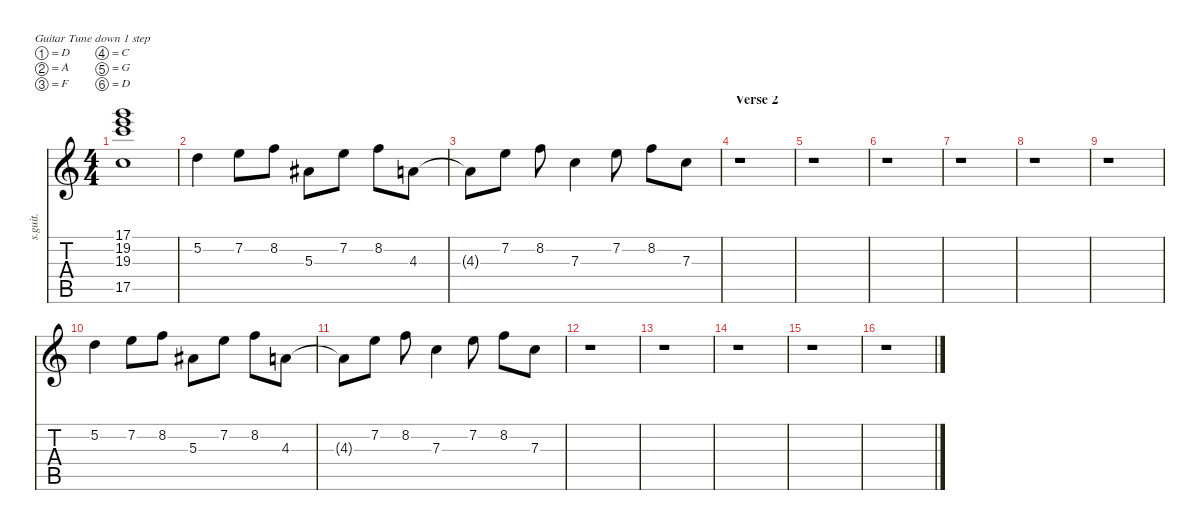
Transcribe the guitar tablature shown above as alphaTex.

\defaultSystemsLayout 4
\hideDynamics
\bracketExtendMode nobrackets
\track ("Wind" "s.guit.") {instrument churchorgan}
\staff {score tabs}
\tuning (D4 A3 F3 C3 G2 D2)
\displaytranspose 12
\ts (4 4)
\tempo (130 hide)
\clef g2
\ks c
(17.1{t} 19.2{t} 19.3{t} 17.5{t}).1{lyrics (0 "") lyrics (1 "") lyrics (2 "") lyrics (3 "") lyrics (4 "") dy p} |
5.2.4{lyrics (0 "") lyrics (1 "") lyrics (2 "") lyrics (3 "") lyrics (4 "") dy f} 7.2.8{lyrics (0 "") lyrics (1 "") lyrics (2 "") lyrics (3 "") lyrics (4 "")} 8.2.8{lyrics (0 "") lyrics (1 "") lyrics (2 "") lyrics (3 "") lyrics (4 "")} 5.3{acc #}.8{lyrics (0 "") lyrics (1 "") lyrics (2 "") lyrics (3 "") lyrics (4 "")} 7.2.8{lyrics (0 "") lyrics (1 "") lyrics (2 "") lyrics (3 "") lyrics (4 "")} 8.2.8{lyrics (0 "") lyrics (1 "") lyrics (2 "") lyrics (3 "") lyrics (4 "")} 4.3.8{lyrics (0 "") lyrics (1 "") lyrics (2 "") lyrics (3 "") lyrics (4 "")} |
4.3{t}.8{lyrics (0 "") lyrics (1 "") lyrics (2 "") lyrics (3 "") lyrics (4 "")} 7.2.8{lyrics (0 "") lyrics (1 "") lyrics (2 "") lyrics (3 "") lyrics (4 "")} 8.2.8{lyrics (0 "") lyrics (1 "") lyrics (2 "") lyrics (3 "") lyrics (4 "")} 7.3.4{lyrics (0 "") lyrics (1 "") lyrics (2 "") lyrics (3 "") lyrics (4 "")} 7.2.8{lyrics (0 "") lyrics (1 "") lyrics (2 "") lyrics (3 "") lyrics (4 "")} 8.2.8{lyrics (0 "") lyrics (1 "") lyrics (2 "") lyrics (3 "") lyrics (4 "")} 7.3.8{lyrics (0 "") lyrics (1 "") lyrics (2 "") lyrics (3 "") lyrics (4 "")} |
\section ("" "Verse 2")
r.1 |
r.1 |
r.1 |
r.1 |
r.1 |
r.1 |
5.2.4{lyrics (0 "") lyrics (1 "") lyrics (2 "") lyrics (3 "") lyrics (4 "")} 7.2.8{lyrics (0 "") lyrics (1 "") lyrics (2 "") lyrics (3 "") lyrics (4 "")} 8.2.8{lyrics (0 "") lyrics (1 "") lyrics (2 "") lyrics (3 "") lyrics (4 "")} 5.3{acc #}.8{lyrics (0 "") lyrics (1 "") lyrics (2 "") lyrics (3 "") lyrics (4 "")} 7.2.8{lyrics (0 "") lyrics (1 "") lyrics (2 "") lyrics (3 "") lyrics (4 "")} 8.2.8{lyrics (0 "") lyrics (1 "") lyrics (2 "") lyrics (3 "") lyrics (4 "")} 4.3.8{lyrics (0 "") lyrics (1 "") lyrics (2 "") lyrics (3 "") lyrics (4 "")} |
4.3{t}.8{lyrics (0 "") lyrics (1 "") lyrics (2 "") lyrics (3 "") lyrics (4 "")} 7.2.8{lyrics (0 "") lyrics (1 "") lyrics (2 "") lyrics (3 "") lyrics (4 "")} 8.2.8{lyrics (0 "") lyrics (1 "") lyrics (2 "") lyrics (3 "") lyrics (4 "")} 7.3.4{lyrics (0 "") lyrics (1 "") lyrics (2 "") lyrics (3 "") lyrics (4 "")} 7.2.8{lyrics (0 "") lyrics (1 "") lyrics (2 "") lyrics (3 "") lyrics (4 "")} 8.2.8{lyrics (0 "") lyrics (1 "") lyrics (2 "") lyrics (3 "") lyrics (4 "")} 7.3.8{lyrics (0 "") lyrics (1 "") lyrics (2 "") lyrics (3 "") lyrics (4 "")} |
r.1 |
r.1 |
r.1 |
r.1 |
r.1
